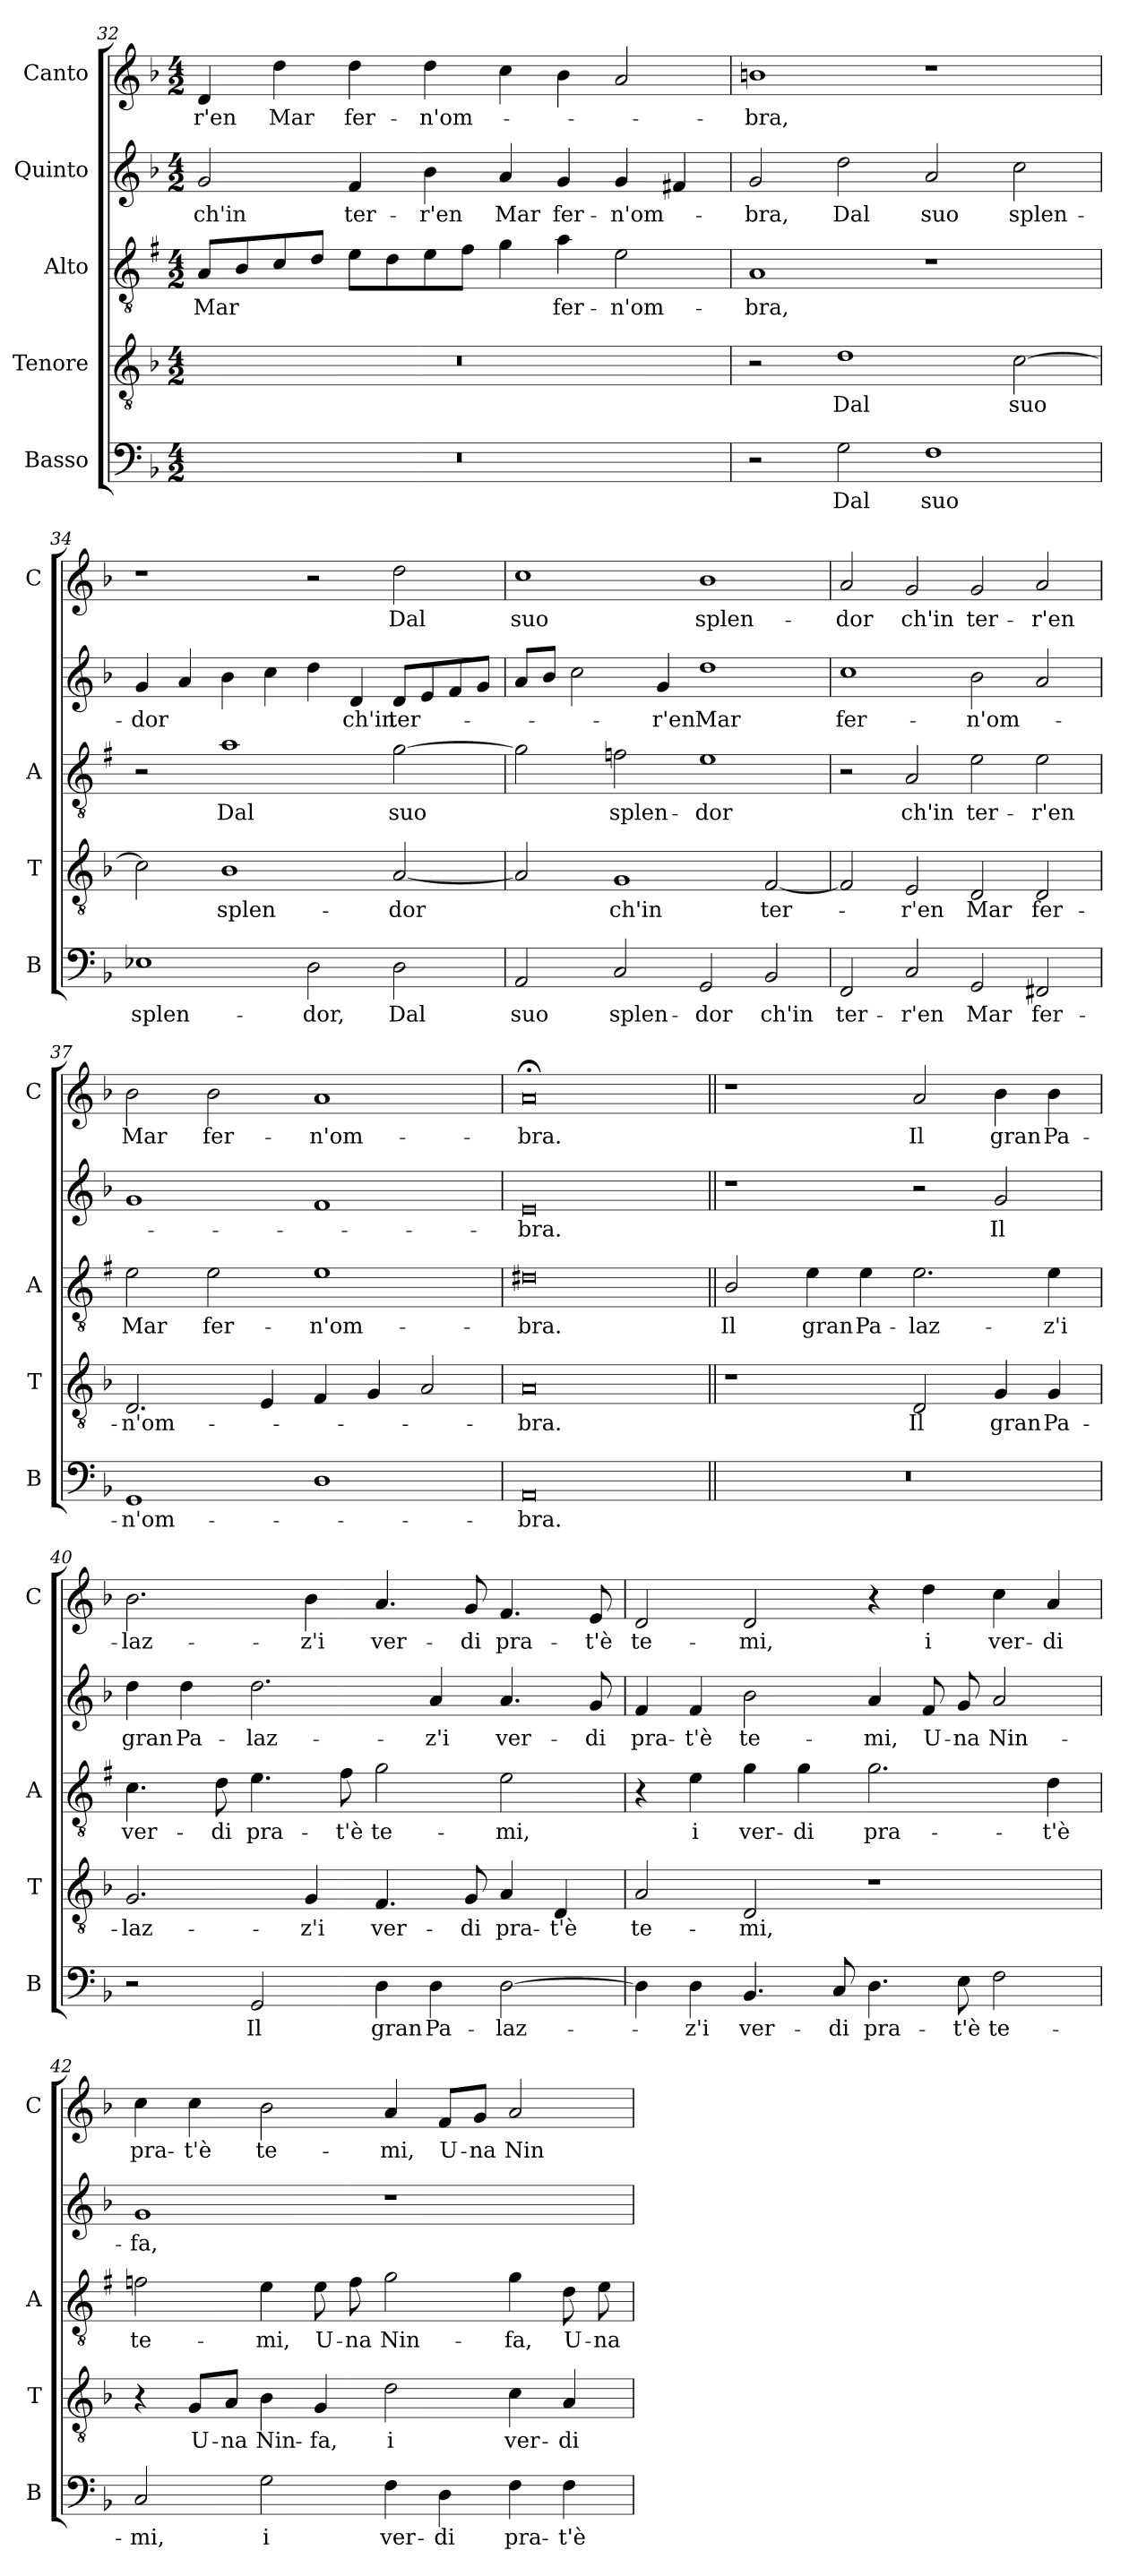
**kern	**text	**kern	**text	**kern	**text	**kern	**text	**kern	**text
*part5	*part5	*part4	*part4	*part3	*part3	*part2	*part2	*part1	*part1
*staff5	*staff5	*staff4	*staff4	*staff3	*staff3	*staff2	*staff2	*staff1	*staff1
*I"Basso	*	*I"Tenore	*	*I"Alto	*	*I"Quinto	*	*I"Canto	*
*I'B	*	*I'T	*	*I'A	*	*	*	*I'C	*
*clefF4	*	*clefGv2	*	*clefGv2	*	*clefG2	*	*clefG2	*
*	*	*	*	*ITrd1c2	*	*	*	*	*
*k[b-]	*	*k[b-]	*	*k[b-]	*	*k[b-]	*	*k[b-]	*
*F:	*	*F:	*	*F:	*	*F:	*	*F:	*
*M4/2	*	*M4/2	*	*M4/2	*	*M4/2	*	*M4/2	*
=32	=32	=32	=32	=32	=32	=32	=32	=32	=32
!	!	!	!	!	!LO:LY:b	!	!LO:LY:b	!	!LO:LY:b
0r	.	0r	.	8G/L	Mar	2g/	ch'in	4d/	-r'en
.	.	.	.	8A/	.	.	.	.	.
!	!	!	!	!	!	!	!	!	!LO:LY:b
.	.	.	.	8B-/	.	.	.	4dd\	Mar
.	.	.	.	8c/J	.	.	.	.	.
!	!	!	!	!	!	!	!LO:LY:b	!	!LO:LY:b
.	.	.	.	8d\L	.	4f/	ter-	4dd\	fer-
.	.	.	.	8c\	.	.	.	.	.
!	!	!	!	!	!	!	!LO:LY:b	!	!LO:LY:b
.	.	.	.	8d\	.	4b-\	-r'en	4dd\	-n'om-
.	.	.	.	8e\J	.	.	.	.	.
!	!	!	!	!	!	!	!LO:LY:b	!	!
.	.	.	.	4f\	.	4a/	Mar	4cc\	.
!	!	!	!	!	!LO:LY:b	!	!LO:LY:b	!	!
.	.	.	.	4g\	fer-	4g/	fer-	4b-\	.
!	!	!	!	!	!LO:LY:b	!	!LO:LY:b	!	!
.	.	.	.	2d\	-n'om-	4g/	-n'om-	2a/	.
.	.	.	.	.	.	4f#X/	.	.	.
!!LO:LB:g=z
=33	=33	=33	=33	=33	=33	=33	=33	=33	=33
!	!	!	!	!	!LO:LY:b	!	!LO:LY:b	!	!LO:LY:b
2r	.	2r	.	1G	-bra,	2g/	-bra,	1bn	-bra,
!	!LO:LY:b	!	!LO:LY:b	!	!	!	!LO:LY:b	!	!
2G\	Dal	1d	Dal	.	.	2dd\	Dal	.	.
!	!LO:LY:b	!	!	!	!	!	!LO:LY:b	!	!
1F	suo	.	.	1r	.	2a/	suo	1r	.
!	!	!	!LO:LY:b	!	!	!	!LO:LY:b	!	!
.	.	[2c\	suo	.	.	2cc\	splen-	.	.
=34	=34	=34	=34	=34	=34	=34	=34	=34	=34
!	!LO:LY:b	!	!	!	!	!	!LO:LY:b	!	!
1E-X	splen-	2c\]	.	2r	.	4g/	-dor	1r	.
.	.	.	.	.	.	4a/	.	.	.
!	!	!	!LO:LY:b	!	!LO:LY:b	!	!	!	!
.	.	1B-	splen-	1g	Dal	4b-\	.	.	.
.	.	.	.	.	.	4cc\	.	.	.
!	!LO:LY:b	!	!	!	!	!	!	!	!
2D\	-dor,	.	.	.	.	4dd\	.	2r	.
!	!	!	!	!	!	!	!LO:LY:b	!	!
.	.	.	.	.	.	4d/	ch'in	.	.
!	!LO:LY:b	!	!LO:LY:b	!	!LO:LY:b	!	!LO:LY:b	!	!LO:LY:b
2D\	Dal	[2A/	-dor	[2f\	suo	8d/L	ter-	2dd\	Dal
.	.	.	.	.	.	8e/	.	.	.
.	.	.	.	.	.	8f/	.	.	.
.	.	.	.	.	.	8g/J	.	.	.
=35	=35	=35	=35	=35	=35	=35	=35	=35	=35
!	!LO:LY:b	!	!	!	!	!	!	!	!LO:LY:b
2AA/	suo	2A/]	.	2f\]	.	8a/L	.	1cc	suo
.	.	.	.	.	.	8b-/J	.	.	.
.	.	.	.	.	.	2cc\	.	.	.
!	!LO:LY:b	!	!LO:LY:b	!	!LO:LY:b	!	!	!	!
2C/	splen-	1G	ch'in	2e-X\	splen-	.	.	.	.
!	!	!	!	!	!	!	!LO:LY:b	!	!
.	.	.	.	.	.	4g/	-r'en	.	.
!	!LO:LY:b	!	!	!	!LO:LY:b	!	!LO:LY:b	!	!LO:LY:b
2GG/	-dor	.	.	1d	-dor	1dd	Mar	1b-	splen-
!	!LO:LY:b	!	!LO:LY:b	!	!	!	!	!	!
2BB-/	ch'in	[2F/	ter-	.	.	.	.	.	.
=36	=36	=36	=36	=36	=36	=36	=36	=36	=36
!	!LO:LY:b	!	!	!	!	!	!LO:LY:b	!	!LO:LY:b
2FF/	ter-	2F/]	.	2r	.	1cc	fer-	2a/	-dor
!	!LO:LY:b	!	!LO:LY:b	!	!LO:LY:b	!	!	!	!LO:LY:b
2C/	-r'en	2E/	-r'en	2G/	ch'in	.	.	2g/	ch'in
!	!LO:LY:b	!	!LO:LY:b	!	!LO:LY:b	!	!LO:LY:b	!	!LO:LY:b
2GG/	Mar	2D/	Mar	2d\	ter-	2b-\	-n'om-	2g/	ter-
!	!LO:LY:b	!	!LO:LY:b	!	!LO:LY:b	!	!	!	!LO:LY:b
2FF#X/	fer-	2D/	fer-	2d\	-r'en	2a/	.	2a/	-r'en
!!LO:PB:g=z
=37	=37	=37	=37	=37	=37	=37	=37	=37	=37
!	!LO:LY:b	!	!LO:LY:b	!	!LO:LY:b	!	!	!	!LO:LY:b
1GG	-n'om-	2.D/	-n'om-	2d\	Mar	1g	.	2b-\	Mar
!	!	!	!	!	!LO:LY:b	!	!	!	!LO:LY:b
.	.	.	.	2d\	fer-	.	.	2b-\	fer-
.	.	4E/	.	.	.	.	.	.	.
!	!	!	!	!	!LO:LY:b	!	!	!	!LO:LY:b
1D	.	4F/	.	1d	-n'om-	1f	.	1a	-n'om-
.	.	4G/	.	.	.	.	.	.	.
.	.	2A/	.	.	.	.	.	.	.
=38	=38	=38	=38	=38	=38	=38	=38	=38	=38
!	!LO:LY:b	!	!LO:LY:b	!	!LO:LY:b	!	!LO:LY:b	!	!LO:LY:b
0AA	-bra.	0A	-bra.	0c#X	-bra.	0e	-bra.	0a;<	-bra.
=39||	=39||	=39||	=39||	=39||	=39||	=39||	=39||	=39||	=39||
!	!	!	!	!	!LO:LY:b	!	!	!	!
0r	.	1r	.	2A/	Il	1r	.	1r	.
!	!	!	!	!	!LO:LY:b	!	!	!	!
.	.	.	.	4d\	gran	.	.	.	.
!	!	!	!	!	!LO:LY:b	!	!	!	!
.	.	.	.	4d\	Pa-	.	.	.	.
!	!	!	!LO:LY:b	!	!LO:LY:b	!	!	!	!LO:LY:b
.	.	2D/	Il	2.d\	-laz-	2r	.	2a/	Il
!	!	!	!LO:LY:b	!	!	!	!LO:LY:b	!	!LO:LY:b
.	.	4G/	gran	.	.	2g/	Il	4b-\	gran
!	!	!	!LO:LY:b	!	!LO:LY:b	!	!	!	!LO:LY:b
.	.	4G/	Pa-	4d\	-z'i	.	.	4b-\	Pa-
=40	=40	=40	=40	=40	=40	=40	=40	=40	=40
!	!	!	!LO:LY:b	!	!LO:LY:b	!	!LO:LY:b	!	!LO:LY:b
2r	.	2.G/	-laz-	4.B-\	ver-	4dd\	gran	2.b-\	-laz-
!	!	!	!	!	!	!	!LO:LY:b	!	!
.	.	.	.	.	.	4dd\	Pa-	.	.
!	!	!	!	!	!LO:LY:b	!	!	!	!
.	.	.	.	8c\	-di	.	.	.	.
!	!LO:LY:b	!	!	!	!LO:LY:b	!	!LO:LY:b	!	!
2GG/	Il	.	.	4.d\	pra-	2.dd\	-laz-	.	.
!	!	!	!LO:LY:b	!	!	!	!	!	!LO:LY:b
.	.	4G/	-z'i	.	.	.	.	4b-\	-z'i
!	!	!	!	!	!LO:LY:b	!	!	!	!
.	.	.	.	8e\	-t'è	.	.	.	.
!	!LO:LY:b	!	!LO:LY:b	!	!LO:LY:b	!	!	!	!LO:LY:b
4D\	gran	4.F/	ver-	2f\	te-	.	.	4.a/	ver-
!	!LO:LY:b	!	!	!	!	!	!LO:LY:b	!	!
4D\	Pa-	.	.	.	.	4a/	-z'i	.	.
!	!	!	!LO:LY:b	!	!	!	!	!	!LO:LY:b
.	.	8G/	-di	.	.	.	.	8g/	-di
!	!LO:LY:b	!	!LO:LY:b	!	!LO:LY:b	!	!LO:LY:b	!	!LO:LY:b
[2D\	-laz-	4A/	pra-	2d\	-mi,	4.a/	ver-	4.f/	pra-
!	!	!	!LO:LY:b	!	!	!	!	!	!
.	.	4D/	-t'è	.	.	.	.	.	.
!	!	!	!	!	!	!	!LO:LY:b	!	!LO:LY:b
.	.	.	.	.	.	8g/	-di	8e/	-t'è
!!LO:LB:g=z
=41	=41	=41	=41	=41	=41	=41	=41	=41	=41
!	!	!	!LO:LY:b	!	!	!	!LO:LY:b	!	!LO:LY:b
4D\]	.	2A/	te-	4r	.	4f/	pra-	2d/	te-
!	!LO:LY:b	!	!	!	!LO:LY:b	!	!LO:LY:b	!	!
4D\	-z'i	.	.	4d\	i	4f/	-t'è	.	.
!	!LO:LY:b	!	!LO:LY:b	!	!LO:LY:b	!	!LO:LY:b	!	!LO:LY:b
4.BB-/	ver-	2D/	-mi,	4f\	ver-	2b-\	te-	2d/	-mi,
!	!	!	!	!	!LO:LY:b	!	!	!	!
.	.	.	.	4f\	-di	.	.	.	.
!	!LO:LY:b	!	!	!	!	!	!	!	!
8C/	-di	.	.	.	.	.	.	.	.
!	!LO:LY:b	!	!	!	!LO:LY:b	!	!LO:LY:b	!	!
4.D\	pra-	1r	.	2.f\	pra-	4a/	-mi,	4r	.
!	!	!	!	!	!	!	!LO:LY:b	!	!LO:LY:b
.	.	.	.	.	.	8f/	U-	4dd\	i
!	!LO:LY:b	!	!	!	!	!	!LO:LY:b	!	!
8E\	-t'è	.	.	.	.	8g/	-na	.	.
!	!LO:LY:b	!	!	!	!	!	!LO:LY:b	!	!LO:LY:b
2F\	te-	.	.	.	.	2a/	Nin-	4cc\	ver-
!	!	!	!	!	!LO:LY:b	!	!	!	!LO:LY:b
.	.	.	.	4c\	-t'è	.	.	4a/	-di
=42	=42	=42	=42	=42	=42	=42	=42	=42	=42
!	!LO:LY:b	!	!	!	!LO:LY:b	!	!LO:LY:b	!	!LO:LY:b
2C/	-mi,	4r	.	2e-X\	te-	1g	-fa,	4cc\	pra-
!	!	!	!LO:LY:b	!	!	!	!	!	!LO:LY:b
.	.	8G/L	U-	.	.	.	.	4cc\	-t'è
!	!	!	!LO:LY:b	!	!	!	!	!	!
.	.	8A/J	-na	.	.	.	.	.	.
!	!LO:LY:b	!	!LO:LY:b	!	!LO:LY:b	!	!	!	!LO:LY:b
2G\	i	4B-\	Nin-	4d\	-mi,	.	.	2b-\	te-
!	!	!	!LO:LY:b	!	!LO:LY:b	!	!	!	!
.	.	4G/	-fa,	8d\	U-	.	.	.	.
!	!	!	!	!	!LO:LY:b	!	!	!	!
.	.	.	.	8e-\	-na	.	.	.	.
!	!LO:LY:b	!	!LO:LY:b	!	!LO:LY:b	!	!	!	!LO:LY:b
4F\	ver-	2d\	i	2f\	Nin-	1r	.	4a/	-mi,
!	!LO:LY:b	!	!	!	!	!	!	!	!LO:LY:b
4D\	-di	.	.	.	.	.	.	8f/L	U-
!	!	!	!	!	!	!	!	!	!LO:LY:b
.	.	.	.	.	.	.	.	8g/J	-na
!	!LO:LY:b	!	!LO:LY:b	!	!LO:LY:b	!	!	!	!LO:LY:b
4F\	pra-	4c\	ver-	4f\	-fa,	.	.	2a/	Nin-
!	!LO:LY:b	!	!LO:LY:b	!	!LO:LY:b	!	!	!	!
4F\	-t'è	4A/	-di	8c\	U-	.	.	.	.
!	!	!	!	!	!LO:LY:b	!	!	!	!
.	.	.	.	8d\	-na	.	.	.	.
=	=	=	=	=	=	=	=	=	=
*-	*-	*-	*-	*-	*-	*-	*-	*-	*-
